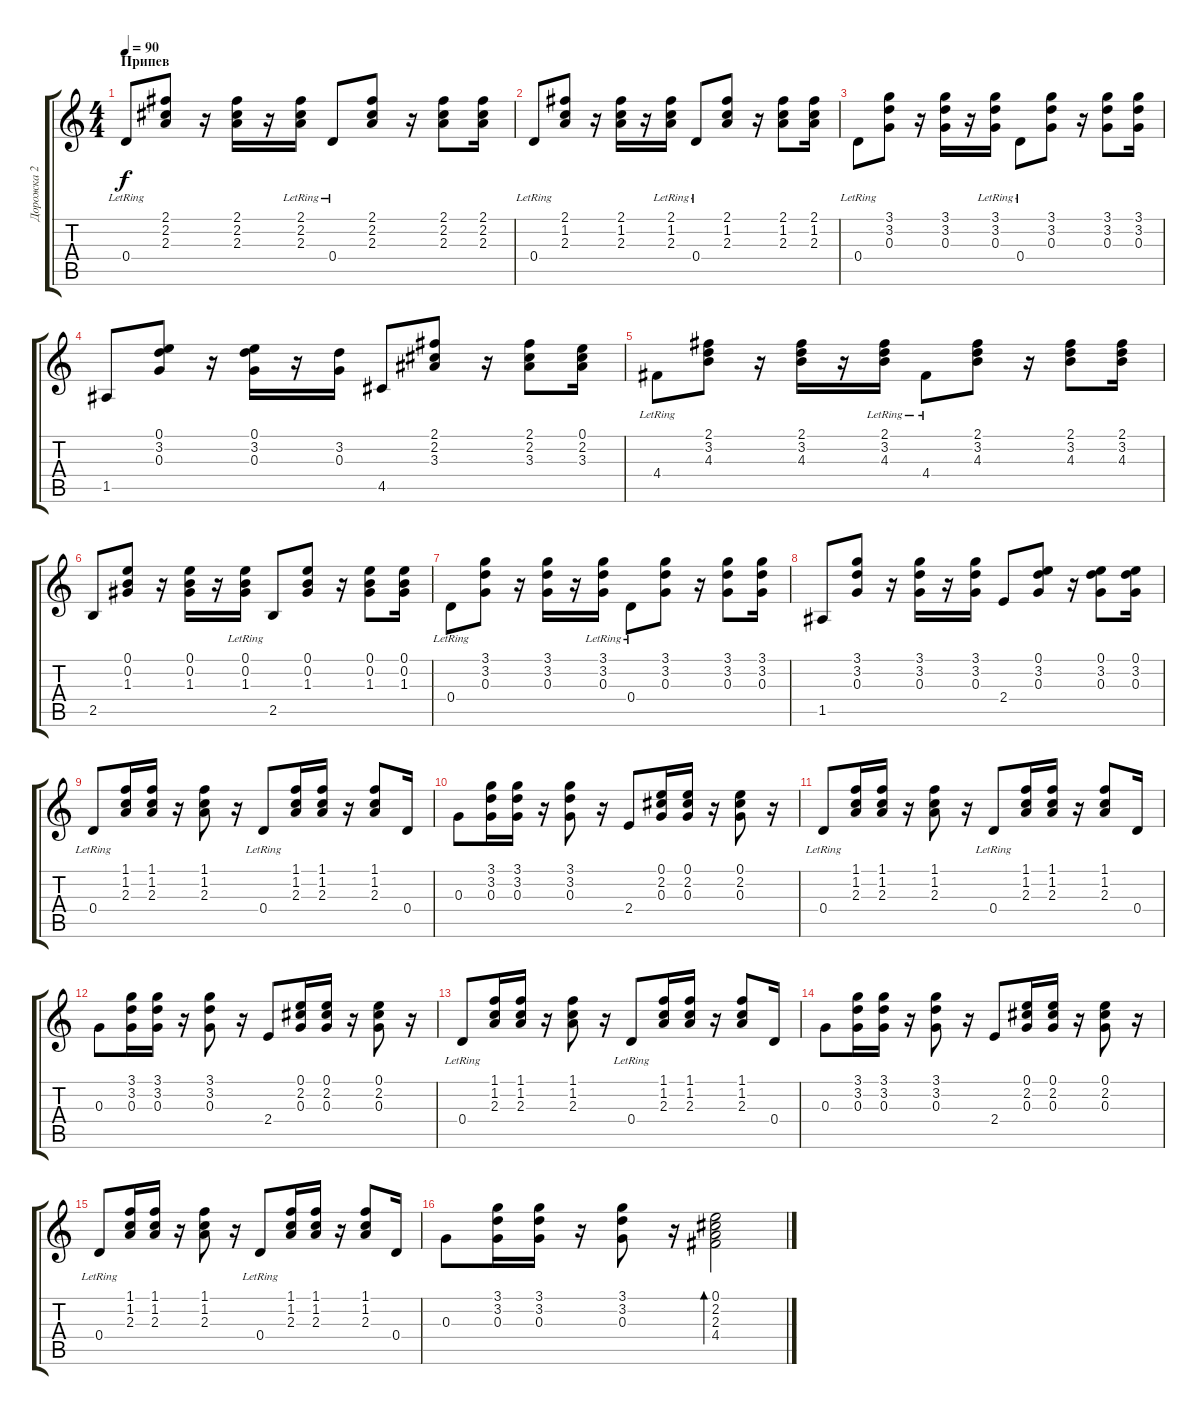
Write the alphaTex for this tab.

\track ("Дорожка 2" "Дорожка 2") {instrument acousticguitarsteel}
\staff {score tabs}
\tuning (E4 B3 G3 D3 A2 E2) {hide}
\ts (4 4)
\section ("" "Припев")
\tempo 90
\clef g2
\ks c
0.4{lr}.8{dy f} (2.1 2.2 2.3).8 r.16 (2.1 2.2 2.3).16 r.16 (2.1{lr} 2.2{lr} 2.3{lr}).16 0.4{lr}.8 (2.1 2.2 2.3).8 r.16 (2.1 2.2 2.3).8 (2.1 2.2 2.3).16 |
0.4{lr}.8 (2.1 1.2 2.3).8 r.16 (2.1 1.2 2.3).16 r.16 (2.1{lr} 1.2{lr} 2.3{lr}).16 0.4{lr}.8 (2.1 1.2 2.3).8 r.16 (2.1 1.2 2.3).8 (2.1 1.2 2.3).16 |
0.4{lr}.8 (3.1 3.2 0.3).8 r.16 (3.1 3.2 0.3).16 r.16 (3.1{lr} 3.2{lr} 0.3{lr}).16 0.4{lr}.8 (3.1 3.2 0.3).8 r.16 (3.1 3.2 0.3).8 (3.1 3.2 0.3).16 |
1.5.8 (0.1 3.2 0.3).8 r.16 (0.1 3.2 0.3).16 r.16 (3.2 0.3).16 4.5.8 (2.1 2.2 3.3).8 r.16 (2.1 2.2 3.3).8 (0.1 2.2 3.3).16 |
4.4{lr}.8 (2.1 3.2 4.3).8 r.16 (2.1 3.2 4.3).16 r.16 (2.1{lr} 3.2{lr} 4.3{lr}).16 4.4{lr}.8 (2.1 3.2 4.3).8 r.16 (2.1 3.2 4.3).8 (2.1 3.2 4.3).16 |
2.5.8 (0.1 0.2 1.3).8 r.16 (0.1 0.2 1.3).16 r.16 (0.1{lr} 0.2{lr} 1.3{lr}).16 2.5.8 (0.1 0.2 1.3).8 r.16 (0.1 0.2 1.3).8 (0.1 0.2 1.3).16 |
0.4{lr}.8 (3.1 3.2 0.3).8 r.16 (3.1 3.2 0.3).16 r.16 (3.1{lr} 3.2{lr} 0.3{lr}).16 0.4{lr}.8 (3.1 3.2 0.3).8 r.16 (3.1 3.2 0.3).8 (3.1 3.2 0.3).16 |
1.5.8 (3.1 3.2 0.3).8 r.16 (3.1 3.2 0.3).16 r.16 (3.1 3.2 0.3).16 2.4.8 (0.1 3.2 0.3).8 r.16 (0.1 3.2 0.3).8 (0.1 3.2 0.3).16 |
0.4{lr}.8 (1.1 1.2 2.3).16 (1.1 1.2 2.3).16 r.16 (1.1 1.2 2.3).8 r.16 0.4{lr}.8 (1.1 1.2 2.3).16 (1.1 1.2 2.3).16 r.16 (1.1 1.2 2.3).8 0.4.16 |
0.3.8 (3.1 3.2 0.3).16 (3.1 3.2 0.3).16 r.16 (3.1 3.2 0.3).8 r.16 2.4.8 (0.1 2.2 0.3).16 (0.1 2.2 0.3).16 r.16 (0.1 2.2 0.3).8 r.16 |
0.4{lr}.8 (1.1 1.2 2.3).16 (1.1 1.2 2.3).16 r.16 (1.1 1.2 2.3).8 r.16 0.4{lr}.8 (1.1 1.2 2.3).16 (1.1 1.2 2.3).16 r.16 (1.1 1.2 2.3).8 0.4.16 |
0.3.8 (3.1 3.2 0.3).16 (3.1 3.2 0.3).16 r.16 (3.1 3.2 0.3).8 r.16 2.4.8 (0.1 2.2 0.3).16 (0.1 2.2 0.3).16 r.16 (0.1 2.2 0.3).8 r.16 |
0.4{lr}.8 (1.1 1.2 2.3).16 (1.1 1.2 2.3).16 r.16 (1.1 1.2 2.3).8 r.16 0.4{lr}.8 (1.1 1.2 2.3).16 (1.1 1.2 2.3).16 r.16 (1.1 1.2 2.3).8 0.4.16 |
0.3.8 (3.1 3.2 0.3).16 (3.1 3.2 0.3).16 r.16 (3.1 3.2 0.3).8 r.16 2.4.8 (0.1 2.2 0.3).16 (0.1 2.2 0.3).16 r.16 (0.1 2.2 0.3).8 r.16 |
0.4{lr}.8 (1.1 1.2 2.3).16 (1.1 1.2 2.3).16 r.16 (1.1 1.2 2.3).8 r.16 0.4{lr}.8 (1.1 1.2 2.3).16 (1.1 1.2 2.3).16 r.16 (1.1 1.2 2.3).8 0.4.16 |
0.3.8 (3.1 3.2 0.3).16 (3.1 3.2 0.3).16 r.16 (3.1 3.2 0.3).8 r.16 (0.1 2.2 2.3 4.4).2{bd 240}
